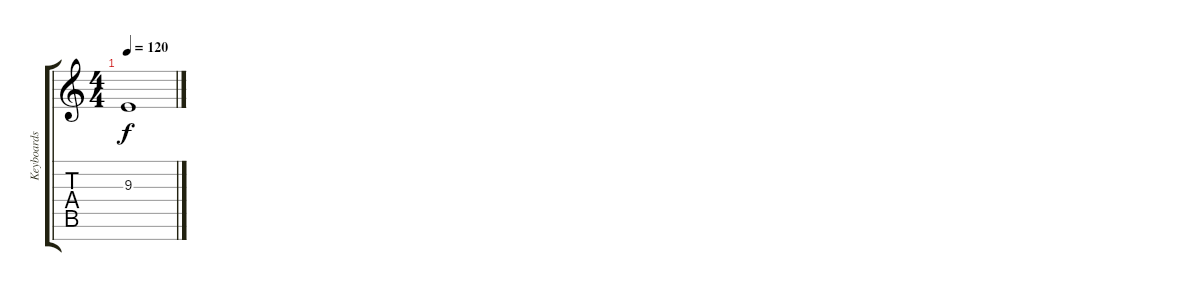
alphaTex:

\track ("Keyboards 1" "Keyboards ") {instrument acousticgrandpiano}
\staff {score tabs}
\tuning (E4 B3 G3 D3 A2 E2 B1) {hide}
\ts (4 4)
\tempo 120
\clef g2
\ks c
9.3{t}.1{dy f}
